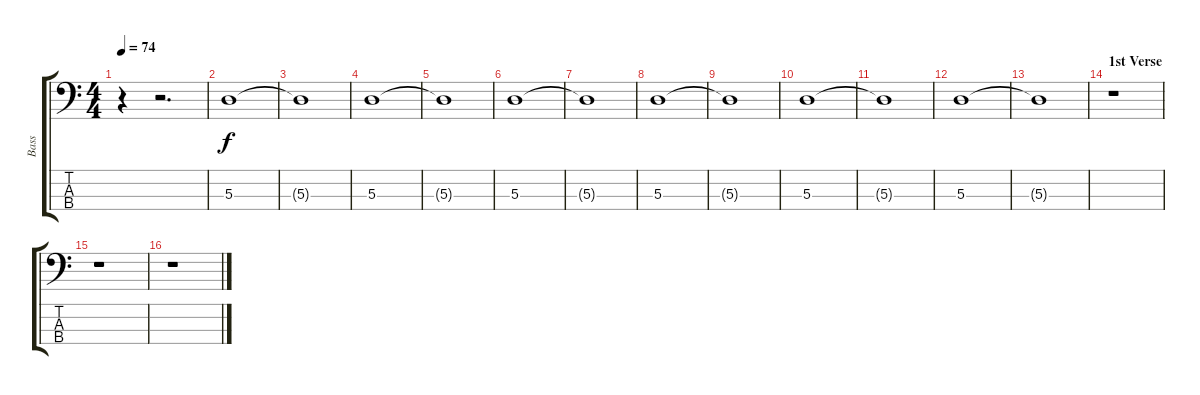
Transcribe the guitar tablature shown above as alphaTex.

\track ("Bass" "Bass") {instrument electricbassfinger}
\staff {score tabs}
\tuning (G2 D2 A1 E1) {hide}
\ts (4 4)
\tempo 74
\clef f4
\ks c
r.4{dy f instrument electricbassfinger} r.2{d} |
5.3.1 |
5.3{t}.1 |
5.3.1 |
5.3{t}.1 |
5.3.1 |
5.3{t}.1 |
5.3.1 |
5.3{t}.1 |
5.3.1 |
5.3{t}.1 |
5.3.1 |
5.3{t}.1 |
\section ("" "1st Verse")
r.1 |
r.1 |
r.1
